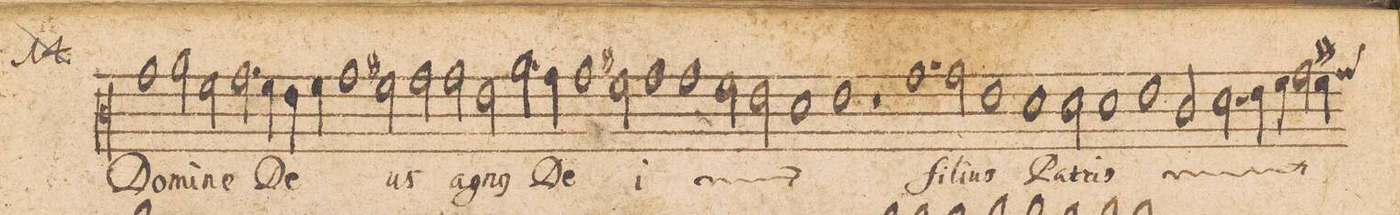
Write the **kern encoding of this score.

**kern	**text
*I"[CANTVS.]	*
*clefC3	*
*k[]	*
*met(c|)	*
*M2/1	*
1g	Do-
=71-	=71-
2a\	-mi-
2f\	-ne
2.g\	De-
4f\	.
=72-	=72-
4e\	.
4f\	.
1g	.
2f#X\	.
=73-	=73-
2g\	-us
2g\	ag-
2e\	-n(us)
2.a\	De-
=74-	=74-
4g\	.
1g	.
2f#X\	.
=75-	=75-
1g	-i
*	*ij
1g	a-
=76-	=76-
2fny\	.
2e\	-gn(us)
1d	De-
=77-	=77-
1e	-i
*	*Xij
1r	.
=78-	=78-
1.g	fi-
2g\	-li-
=79-	=79-
1e	-us
1d	Pa-
=80-	=80-
2d\	-tris
*	*ij
1d	fi-
1e\	li-
=81-	=81-
2c/	-us
2.d\	Pa-
4e\	.
=82-	=82-
4f\	.
2g\	.
*custos:g	*
4f#X\	.
*-	*-
